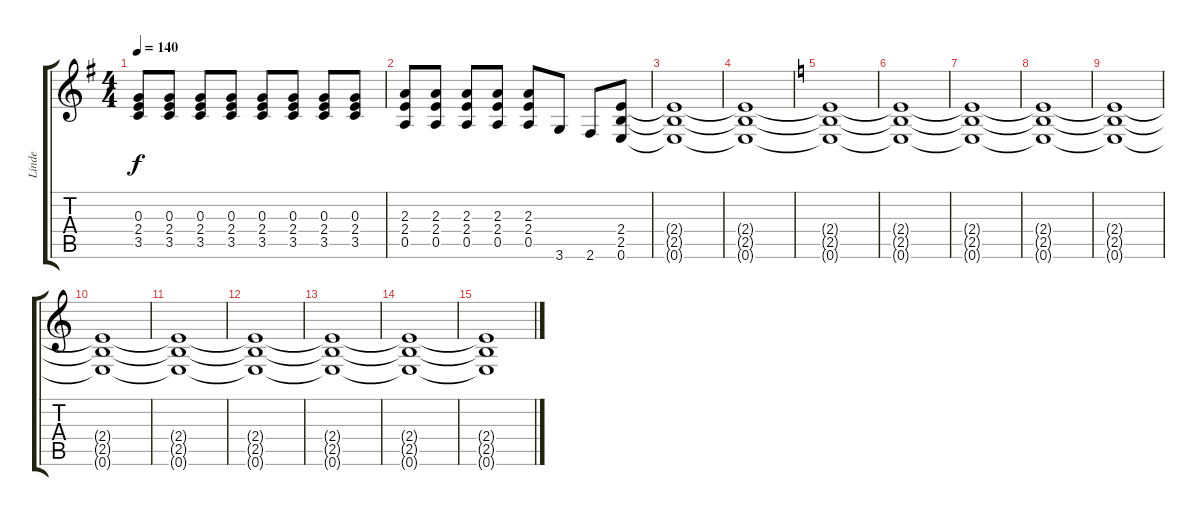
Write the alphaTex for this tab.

\track ("Linde" "Linde") {instrument overdrivenguitar}
\staff {score tabs}
\tuning (E4 B3 G3 D3 A2 E2) {hide}
\ts (4 4)
\tempo 140
\clef g2
\ks eminor
(0.3 2.4 3.5).8{dy f} (0.3 2.4 3.5).8 (0.3 2.4 3.5).8 (0.3 2.4 3.5).8 (0.3 2.4 3.5).8 (0.3 2.4 3.5).8 (0.3 2.4 3.5).8 (0.3 2.4 3.5).8 |
(2.3 2.4 0.5).8 (2.3 2.4 0.5).8 (2.3 2.4 0.5).8 (2.3 2.4 0.5).8 (2.3 2.4 0.5).8 3.6.8 2.6.8 (2.4 2.5 0.6).8 |
(2.4{t} 2.5{t} 0.6{t}).1 |
(2.4{t} 2.5{t} 0.6{t}).1 |
\ks c
(2.4{t} 2.5{t} 0.6{t}).1 |
(2.4{t} 2.5{t} 0.6{t}).1 |
(2.4{t} 2.5{t} 0.6{t}).1{volume 12} |
(2.4{t} 2.5{t} 0.6{t}).1{volume 11} |
(2.4{t} 2.5{t} 0.6{t}).1{volume 10} |
(2.4{t} 2.5{t} 0.6{t}).1{volume 9} |
(2.4{t} 2.5{t} 0.6{t}).1{volume 8} |
(2.4{t} 2.5{t} 0.6{t}).1{volume 7} |
(2.4{t} 2.5{t} 0.6{t}).1{volume 6} |
(2.4{t} 2.5{t} 0.6{t}).1{volume 5} |
(2.4{t} 2.5{t} 0.6{t}).1{volume 4}
